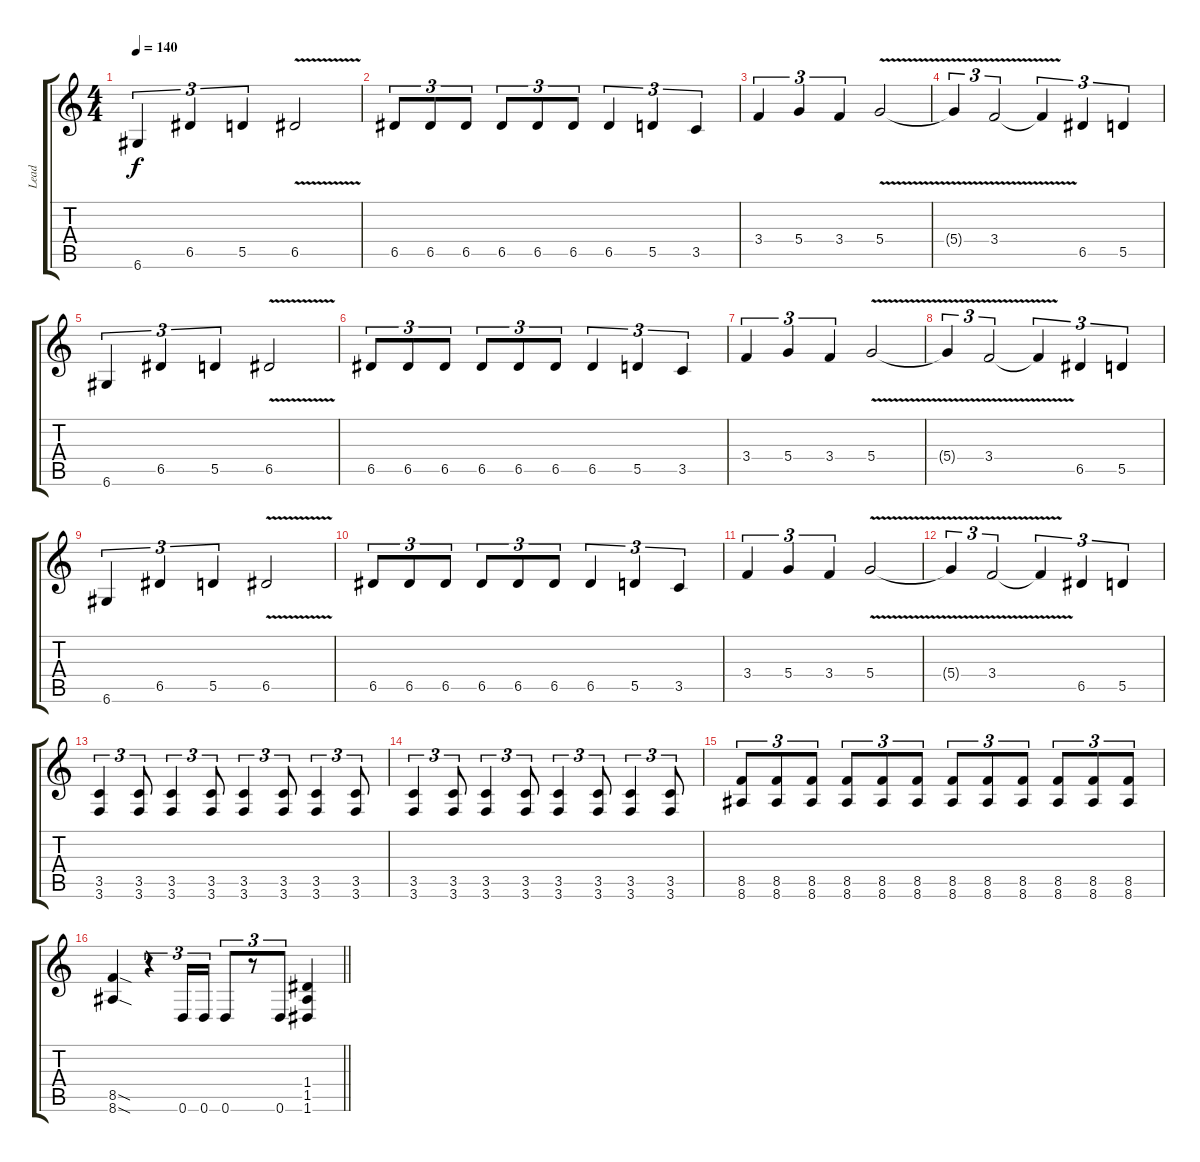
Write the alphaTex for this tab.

\track ("Lead" "Lead") {instrument distortionguitar}
\staff {score tabs}
\tuning (E4 B3 G3 D3 A2 D2) {hide}
\ts (4 4)
\tempo 140
\clef g2
\ks c
6.6.4{tu (3 2) dy f} 6.5.4{tu (3 2)} 5.5.4{tu (3 2)} 6.5{v}.2 |
6.5.8{tu (3 2)} 6.5.8{tu (3 2)} 6.5.8{tu (3 2)} 6.5.8{tu (3 2)} 6.5.8{tu (3 2)} 6.5.8{tu (3 2)} 6.5.4{tu (3 2)} 5.5.4{tu (3 2)} 3.5.4{tu (3 2)} |
3.4.4{tu (3 2)} 5.4.4{tu (3 2)} 3.4.4{tu (3 2)} 5.4{v}.2 |
5.4{t}.4{tu (3 2)} 3.4{v}.2{tu (3 2)} 3.4{t}.4{tu (3 2)} 6.5.4{tu (3 2)} 5.5.4{tu (3 2)} |
6.6.4{tu (3 2)} 6.5.4{tu (3 2)} 5.5.4{tu (3 2)} 6.5{v}.2 |
6.5.8{tu (3 2)} 6.5.8{tu (3 2)} 6.5.8{tu (3 2)} 6.5.8{tu (3 2)} 6.5.8{tu (3 2)} 6.5.8{tu (3 2)} 6.5.4{tu (3 2)} 5.5.4{tu (3 2)} 3.5.4{tu (3 2)} |
3.4.4{tu (3 2)} 5.4.4{tu (3 2)} 3.4.4{tu (3 2)} 5.4{v}.2 |
5.4{t}.4{tu (3 2)} 3.4{v}.2{tu (3 2)} 3.4{t}.4{tu (3 2)} 6.5.4{tu (3 2)} 5.5.4{tu (3 2)} |
6.6.4{tu (3 2)} 6.5.4{tu (3 2)} 5.5.4{tu (3 2)} 6.5{v}.2 |
6.5.8{tu (3 2)} 6.5.8{tu (3 2)} 6.5.8{tu (3 2)} 6.5.8{tu (3 2)} 6.5.8{tu (3 2)} 6.5.8{tu (3 2)} 6.5.4{tu (3 2)} 5.5.4{tu (3 2)} 3.5.4{tu (3 2)} |
3.4.4{tu (3 2)} 5.4.4{tu (3 2)} 3.4.4{tu (3 2)} 5.4{v}.2 |
5.4{t}.4{tu (3 2)} 3.4{v}.2{tu (3 2)} 3.4{t}.4{tu (3 2)} 6.5.4{tu (3 2)} 5.5.4{tu (3 2)} |
(3.5 3.6).4{tu (3 2)} (3.5 3.6).8{tu (3 2)} (3.5 3.6).4{tu (3 2)} (3.5 3.6).8{tu (3 2)} (3.5 3.6).4{tu (3 2)} (3.5 3.6).8{tu (3 2)} (3.5 3.6).4{tu (3 2)} (3.5 3.6).8{tu (3 2)} |
(3.5 3.6).4{tu (3 2)} (3.5 3.6).8{tu (3 2)} (3.5 3.6).4{tu (3 2)} (3.5 3.6).8{tu (3 2)} (3.5 3.6).4{tu (3 2)} (3.5 3.6).8{tu (3 2)} (3.5 3.6).4{tu (3 2)} (3.5 3.6).8{tu (3 2)} |
(8.5 8.6).8{tu (3 2)} (8.5 8.6).8{tu (3 2)} (8.5 8.6).8{tu (3 2)} (8.5 8.6).8{tu (3 2)} (8.5 8.6).8{tu (3 2)} (8.5 8.6).8{tu (3 2)} (8.5 8.6).8{tu (3 2)} (8.5 8.6).8{tu (3 2)} (8.5 8.6).8{tu (3 2)} (8.5 8.6).8{tu (3 2)} (8.5 8.6).8{tu (3 2)} (8.5 8.6).8{tu (3 2)} |
\barLineRight lightlight
(8.5{sod} 8.6{sod}).4 r.4{tu (3 2)} 0.6.16{tu (3 2)} 0.6.16{tu (3 2)} 0.6.8{tu (3 2)} r.8{tu (3 2)} 0.6.8{tu (3 2)} (1.4 1.5 1.6).4
